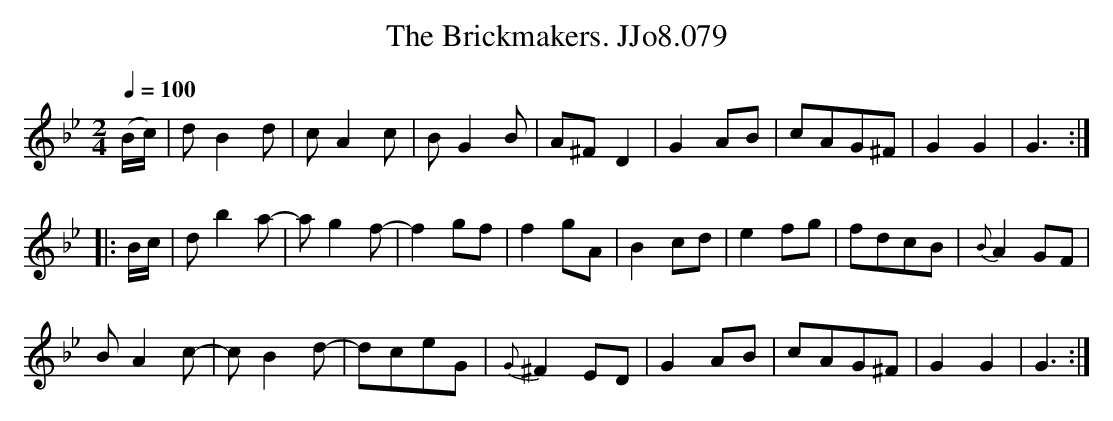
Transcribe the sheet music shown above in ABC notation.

X:1
T:Brickmakers. JJo8.079, The
M:2/4
L:1/8
Q:1/4=100
K:Bb
(B/c/)|dB2d|cA2c|BG2B|A^FD2|G2AB|cAG^F|G2G2|G3:|
|:B/c/|db2a-|ag2f-|f2gf|f2gA|B2cd|e2fg|fdcB|{B}A2GF|
BA2c-|cB2d-|dceG|{G}^F2ED|G2AB|cAG^F|G2G2|G3:|
